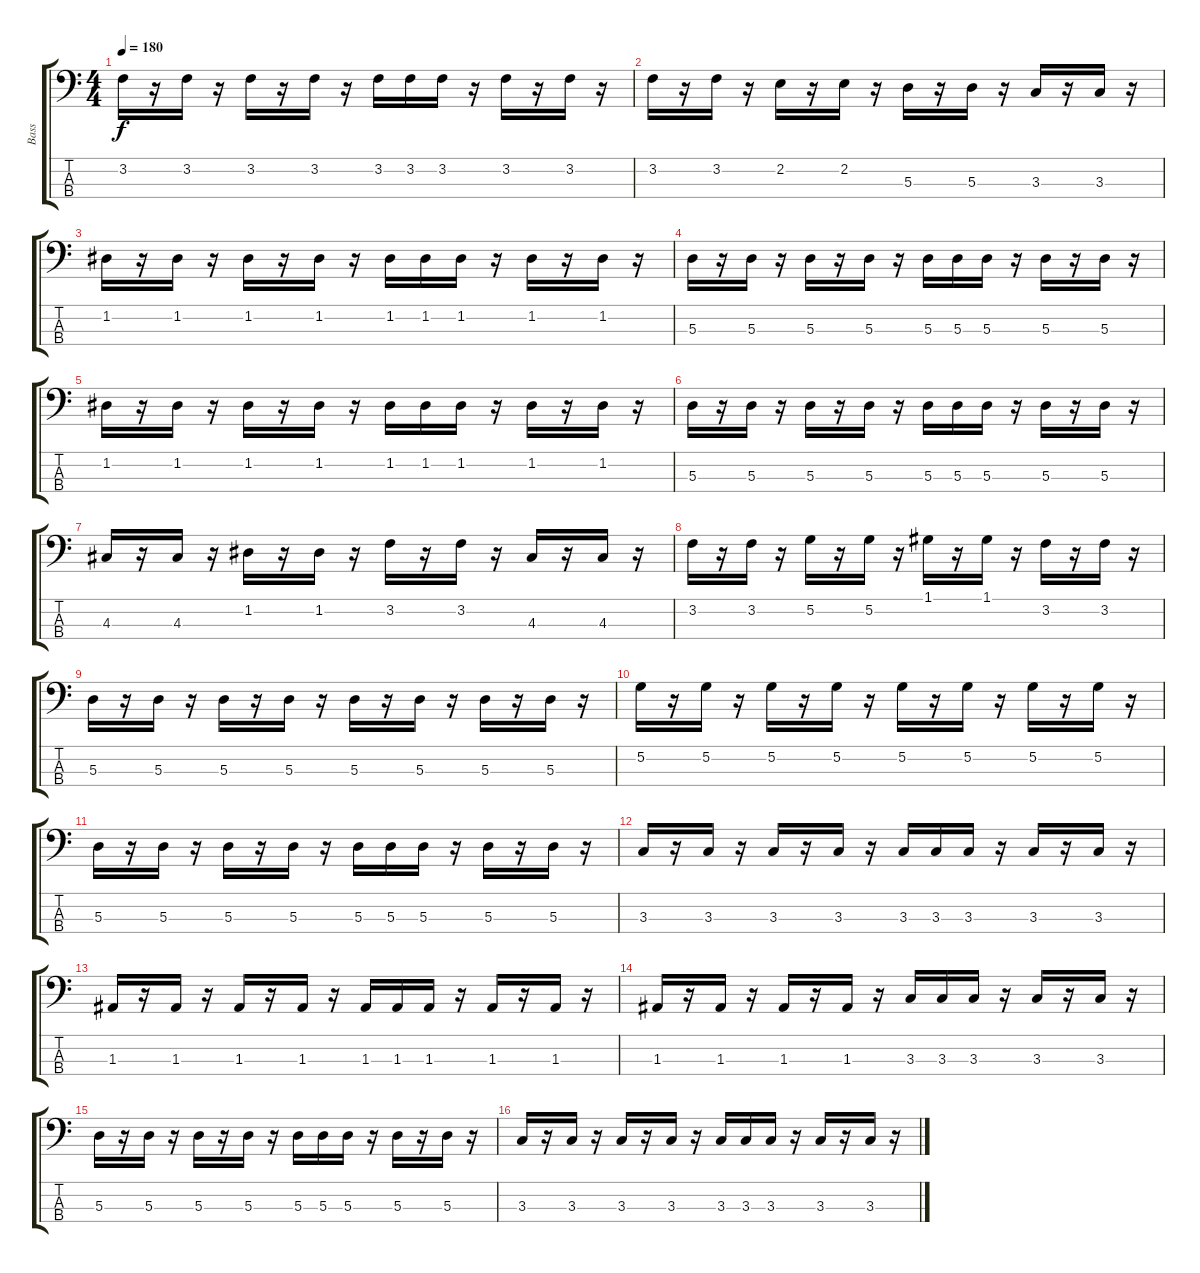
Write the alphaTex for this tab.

\track ("Bass" "Bass") {instrument electricbassfinger}
\staff {score tabs}
\tuning (G2 D2 A1 E1) {hide}
\ts (4 4)
\tempo 180
\clef f4
\ks c
3.2.16{dy f} r.16 3.2.16 r.16 3.2.16 r.16 3.2.16 r.16 3.2.16 3.2.16 3.2.16 r.16 3.2.16 r.16 3.2.16 r.16 |
3.2.16 r.16 3.2.16 r.16 2.2.16 r.16 2.2.16 r.16 5.3.16 r.16 5.3.16 r.16 3.3.16 r.16 3.3.16 r.16 |
1.2.16 r.16 1.2.16 r.16 1.2.16 r.16 1.2.16 r.16 1.2.16 1.2.16 1.2.16 r.16 1.2.16 r.16 1.2.16 r.16 |
5.3.16 r.16 5.3.16 r.16 5.3.16 r.16 5.3.16 r.16 5.3.16 5.3.16 5.3.16 r.16 5.3.16 r.16 5.3.16 r.16 |
1.2.16 r.16 1.2.16 r.16 1.2.16 r.16 1.2.16 r.16 1.2.16 1.2.16 1.2.16 r.16 1.2.16 r.16 1.2.16 r.16 |
5.3.16 r.16 5.3.16 r.16 5.3.16 r.16 5.3.16 r.16 5.3.16 5.3.16 5.3.16 r.16 5.3.16 r.16 5.3.16 r.16 |
4.3.16 r.16 4.3.16 r.16 1.2.16 r.16 1.2.16 r.16 3.2.16 r.16 3.2.16 r.16 4.3.16 r.16 4.3.16 r.16 |
3.2.16 r.16 3.2.16 r.16 5.2.16 r.16 5.2.16 r.16 1.1.16 r.16 1.1.16 r.16 3.2.16 r.16 3.2.16 r.16 |
5.3.16 r.16 5.3.16 r.16 5.3.16 r.16 5.3.16 r.16 5.3.16 r.16 5.3.16 r.16 5.3.16 r.16 5.3.16 r.16 |
5.2.16 r.16 5.2.16 r.16 5.2.16 r.16 5.2.16 r.16 5.2.16 r.16 5.2.16 r.16 5.2.16 r.16 5.2.16 r.16 |
5.3.16 r.16 5.3.16 r.16 5.3.16 r.16 5.3.16 r.16 5.3.16 5.3.16 5.3.16 r.16 5.3.16 r.16 5.3.16 r.16 |
3.3.16 r.16 3.3.16 r.16 3.3.16 r.16 3.3.16 r.16 3.3.16 3.3.16 3.3.16 r.16 3.3.16 r.16 3.3.16 r.16 |
1.3.16 r.16 1.3.16 r.16 1.3.16 r.16 1.3.16 r.16 1.3.16 1.3.16 1.3.16 r.16 1.3.16 r.16 1.3.16 r.16 |
1.3.16 r.16 1.3.16 r.16 1.3.16 r.16 1.3.16 r.16 3.3.16 3.3.16 3.3.16 r.16 3.3.16 r.16 3.3.16 r.16 |
5.3.16 r.16 5.3.16 r.16 5.3.16 r.16 5.3.16 r.16 5.3.16 5.3.16 5.3.16 r.16 5.3.16 r.16 5.3.16 r.16 |
3.3.16 r.16 3.3.16 r.16 3.3.16 r.16 3.3.16 r.16 3.3.16 3.3.16 3.3.16 r.16 3.3.16 r.16 3.3.16 r.16
